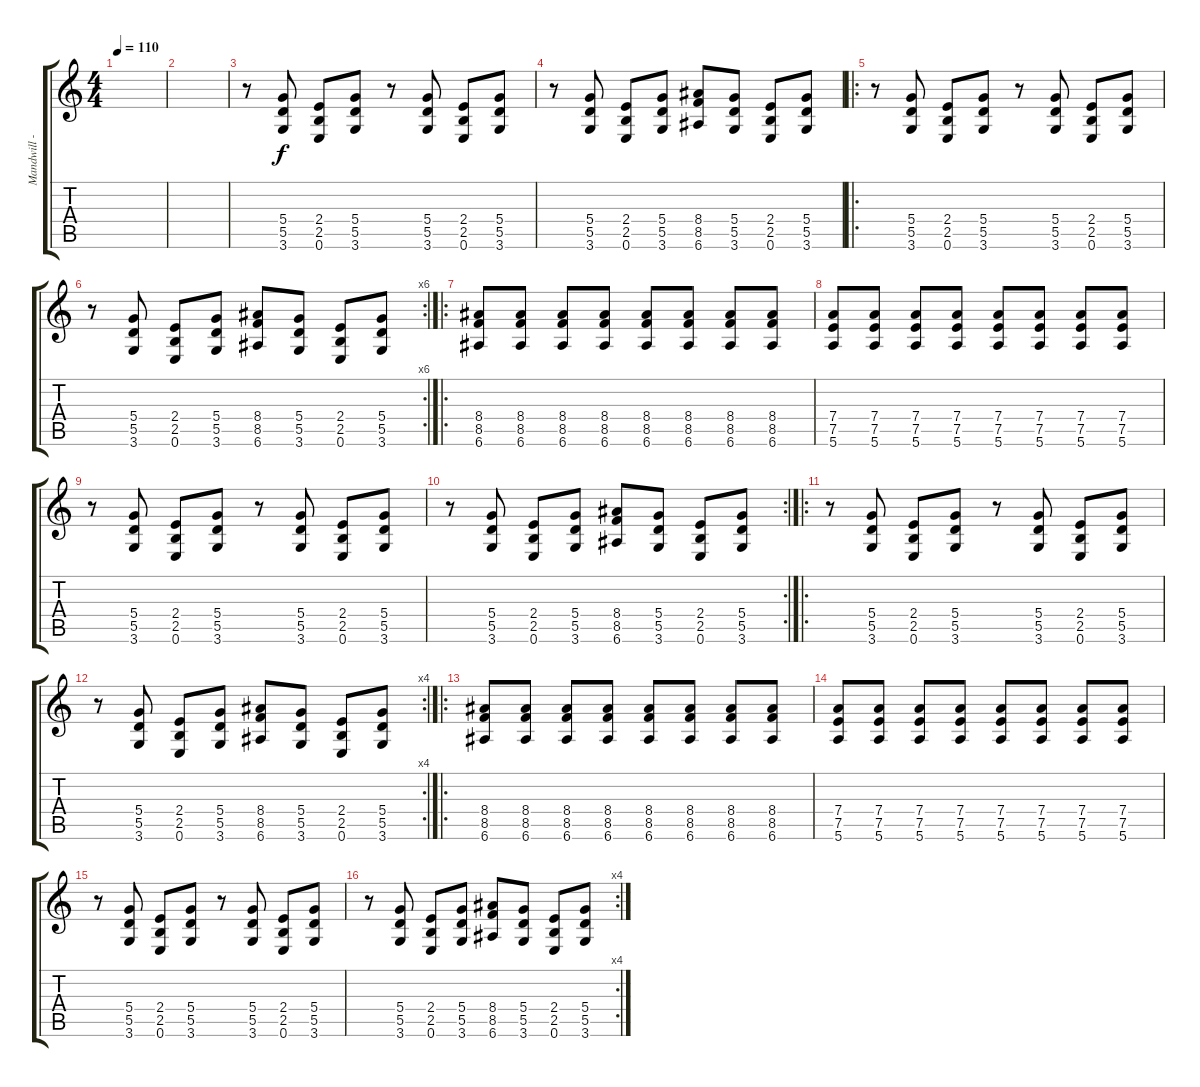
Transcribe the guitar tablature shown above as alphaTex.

\track ("Mandwill - Guitar" "Mandwill -") {instrument overdrivenguitar}
\staff {score tabs}
\tuning (E4 B3 G3 D3 A2 E2) {hide}
\ts (4 4)
\tempo 110
\clef g2
\ks c
|
|
r.8 (5.4 5.5 3.6).8 (2.4 2.5 0.6).8 (5.4 5.5 3.6).8 r.8 (5.4 5.5 3.6).8 (2.4 2.5 0.6).8 (5.4 5.5 3.6).8 |
r.8 (5.4 5.5 3.6).8 (2.4 2.5 0.6).8 (5.4 5.5 3.6).8 (8.4 8.5 6.6).8 (5.4 5.5 3.6).8 (2.4 2.5 0.6).8 (5.4 5.5 3.6).8 |
\ro
r.8 (5.4 5.5 3.6).8 (2.4 2.5 0.6).8 (5.4 5.5 3.6).8 r.8 (5.4 5.5 3.6).8 (2.4 2.5 0.6).8 (5.4 5.5 3.6).8 |
\rc 6
r.8 (5.4 5.5 3.6).8 (2.4 2.5 0.6).8 (5.4 5.5 3.6).8 (8.4 8.5 6.6).8 (5.4 5.5 3.6).8 (2.4 2.5 0.6).8 (5.4 5.5 3.6).8 |
\ro
(8.4 8.5 6.6).8 (8.4 8.5 6.6).8 (8.4 8.5 6.6).8 (8.4 8.5 6.6).8 (8.4 8.5 6.6).8 (8.4 8.5 6.6).8 (8.4 8.5 6.6).8 (8.4 8.5 6.6).8 |
(7.4 7.5 5.6).8 (7.4 7.5 5.6).8 (7.4 7.5 5.6).8 (7.4 7.5 5.6).8 (7.4 7.5 5.6).8 (7.4 7.5 5.6).8 (7.4 7.5 5.6).8 (7.4 7.5 5.6).8 |
r.8 (5.4 5.5 3.6).8 (2.4 2.5 0.6).8 (5.4 5.5 3.6).8 r.8 (5.4 5.5 3.6).8 (2.4 2.5 0.6).8 (5.4 5.5 3.6).8 |
\rc 2
r.8 (5.4 5.5 3.6).8 (2.4 2.5 0.6).8 (5.4 5.5 3.6).8 (8.4 8.5 6.6).8 (5.4 5.5 3.6).8 (2.4 2.5 0.6).8 (5.4 5.5 3.6).8 |
\ro
r.8 (5.4 5.5 3.6).8 (2.4 2.5 0.6).8 (5.4 5.5 3.6).8 r.8 (5.4 5.5 3.6).8 (2.4 2.5 0.6).8 (5.4 5.5 3.6).8 |
\rc 4
r.8 (5.4 5.5 3.6).8 (2.4 2.5 0.6).8 (5.4 5.5 3.6).8 (8.4 8.5 6.6).8 (5.4 5.5 3.6).8 (2.4 2.5 0.6).8 (5.4 5.5 3.6).8 |
\ro
(8.4 8.5 6.6).8 (8.4 8.5 6.6).8 (8.4 8.5 6.6).8 (8.4 8.5 6.6).8 (8.4 8.5 6.6).8 (8.4 8.5 6.6).8 (8.4 8.5 6.6).8 (8.4 8.5 6.6).8 |
(7.4 7.5 5.6).8 (7.4 7.5 5.6).8 (7.4 7.5 5.6).8 (7.4 7.5 5.6).8 (7.4 7.5 5.6).8 (7.4 7.5 5.6).8 (7.4 7.5 5.6).8 (7.4 7.5 5.6).8 |
r.8 (5.4 5.5 3.6).8 (2.4 2.5 0.6).8 (5.4 5.5 3.6).8 r.8 (5.4 5.5 3.6).8 (2.4 2.5 0.6).8 (5.4 5.5 3.6).8 |
\rc 4
r.8 (5.4 5.5 3.6).8 (2.4 2.5 0.6).8 (5.4 5.5 3.6).8 (8.4 8.5 6.6).8 (5.4 5.5 3.6).8 (2.4 2.5 0.6).8 (5.4 5.5 3.6).8
